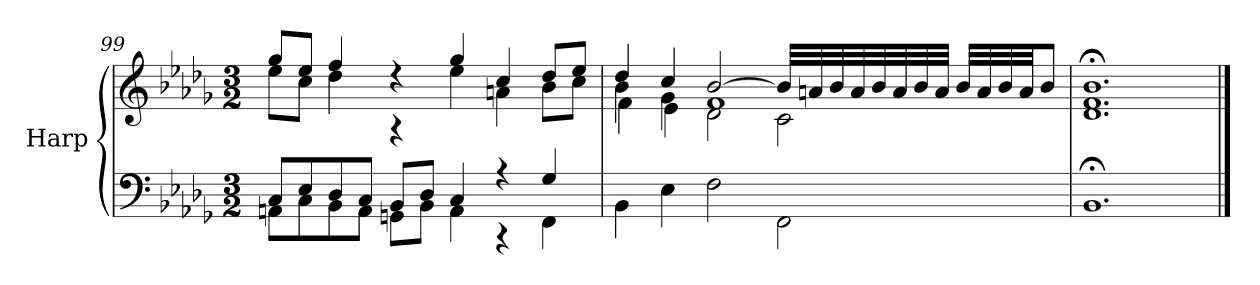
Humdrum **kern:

**kern	**kern
*part1	*part1
*staff2	*staff1
*I"Harp	*
*I'Hp	*
*clefF4	*clefG2
*k[b-e-a-d-g-]	*k[b-e-a-d-g-]
*M3/2	*M3/2
=99	=99
*^	*^
8C/L	8AAn\L	8gg-/L	8ee-\L
8E-/	8C\	8ee-/J	8cc\J
8D-/	8BB-\	4ff/	4dd-\
8C/J	8AA\J	.	.
8BB-/L	8GGn\L	4rdd	4rA
8D-/J	8BB-\J	.	.
4C/	4AA\	4gg-/	4ee-\
4r	4rCC	4cc/	4an\
4G-/	4FF\	8dd-/L	8b-\L
.	.	8ee-/J	8cc\J
*v	*v	*	*
!!LO:LB:g=z
=100	=100	=100
*	*	*^
4BB-\	4dd-/	4b-\	4f\
4E-\	4cc/	4g-\	4e-\
2F\	[2b-/	1f	2d-\
2FF\	32b-/LLL]	.	2c\
.	32an/	.	.
.	32b-/	.	.
.	32a/	.	.
.	32b-/	.	.
.	32a/	.	.
.	32b-/	.	.
.	32a/JJJ	.	.
.	32b-/LLL	.	.
.	32a/	.	.
.	32b-/	.	.
.	32a/JJ	.	.
.	8b-/J	.	.
=101	=101	=101	=101
1.BB-;	1.b-;<	1.f	1.d-
*	*v	*v	*v
==	==
*-	*-
